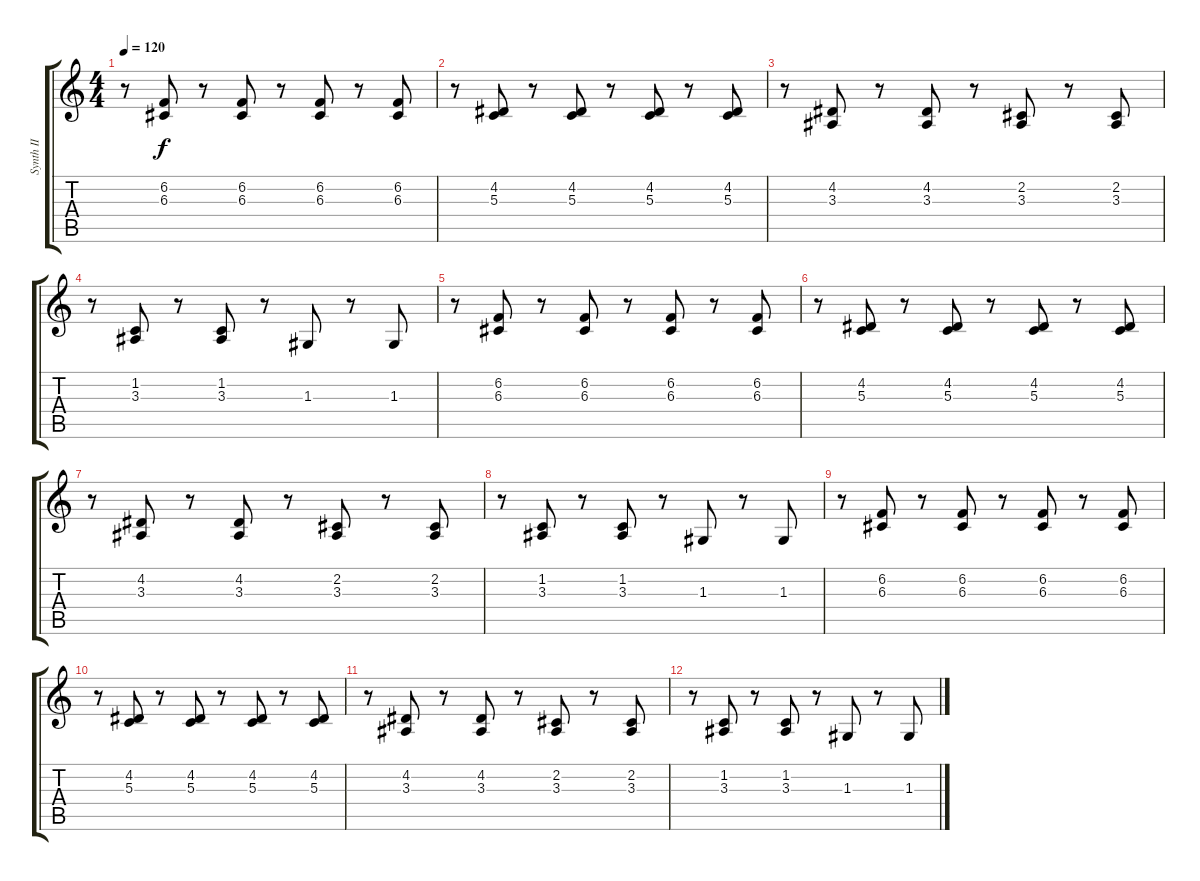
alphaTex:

\track ("Synth II" "Synth II") {instrument choiraahs}
\staff {score tabs}
\tuning (E4 B3 G3 D3 A2 E2) {hide}
\ts (4 4)
\tempo 120
\clef g2
\ks c
r.8{dy f} (6.2 6.3).8 r.8 (6.2 6.3).8 r.8 (6.2 6.3).8 r.8 (6.2 6.3).8 |
r.8 (4.2 5.3).8 r.8 (4.2 5.3).8 r.8 (4.2 5.3).8 r.8 (4.2 5.3).8 |
r.8 (4.2 3.3).8 r.8 (4.2 3.3).8 r.8 (2.2 3.3).8 r.8 (2.2 3.3).8 |
r.8 (1.2 3.3).8 r.8 (1.2 3.3).8 r.8 1.3.8 r.8 1.3.8 |
r.8{volume 11 balance 8 instrument choiraahs} (6.2 6.3).8 r.8 (6.2 6.3).8 r.8 (6.2 6.3).8 r.8 (6.2 6.3).8 |
r.8 (4.2 5.3).8 r.8 (4.2 5.3).8 r.8 (4.2 5.3).8 r.8 (4.2 5.3).8 |
r.8 (4.2 3.3).8 r.8 (4.2 3.3).8 r.8 (2.2 3.3).8 r.8 (2.2 3.3).8 |
r.8 (1.2 3.3).8 r.8 (1.2 3.3).8 r.8 1.3.8 r.8 1.3.8 |
r.8 (6.2 6.3).8 r.8 (6.2 6.3).8 r.8 (6.2 6.3).8 r.8 (6.2 6.3).8 |
r.8 (4.2 5.3).8 r.8 (4.2 5.3).8 r.8 (4.2 5.3).8 r.8 (4.2 5.3).8 |
r.8 (4.2 3.3).8 r.8 (4.2 3.3).8 r.8 (2.2 3.3).8 r.8 (2.2 3.3).8 |
r.8 (1.2 3.3).8 r.8 (1.2 3.3).8 r.8 1.3.8 r.8 1.3.8
